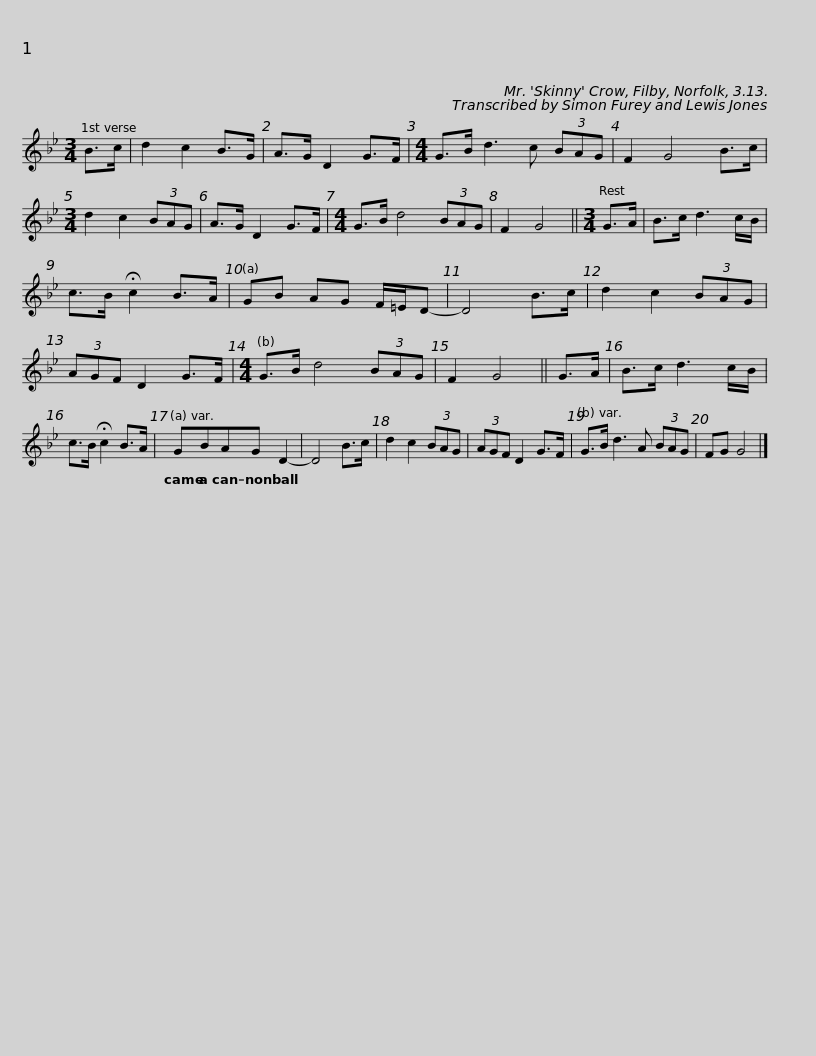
X:1
L:1/8
M:3/4
I:linebreak $
K:Gmin
V:1 treble
V:1
 B>c | d2 c2 B>G | A>G D2 G>F |[M:4/4] G>B d3 c (3BAG | F2 G4 B>c |$ %5
[M:3/4] d2 c2 (3BAG | A>G D2 G>F |[M:4/4] G>B d4 (3BAG | F2 G4 ||$[M:3/4] G>A | %10
 B>c d3 c/B/ | c>B !fermata!c2 B>A | GB AG F/=E/D- | D4 B>c |$ d2 c2 (3BAG | %15
 (3AGF D2 G>F |[M:4/4] G>B d4 (3BAG | F2 G4 ||$ G>A | B>c d3 c/B/ | %20
 c>B !fermata!c2 B>A | GBAG D2- | D4 B>c |$ d2 c2 (3BAG | (3AGF D2 G>F | %25
 G>B d3 A (3BAG | FG G4 |] %27
